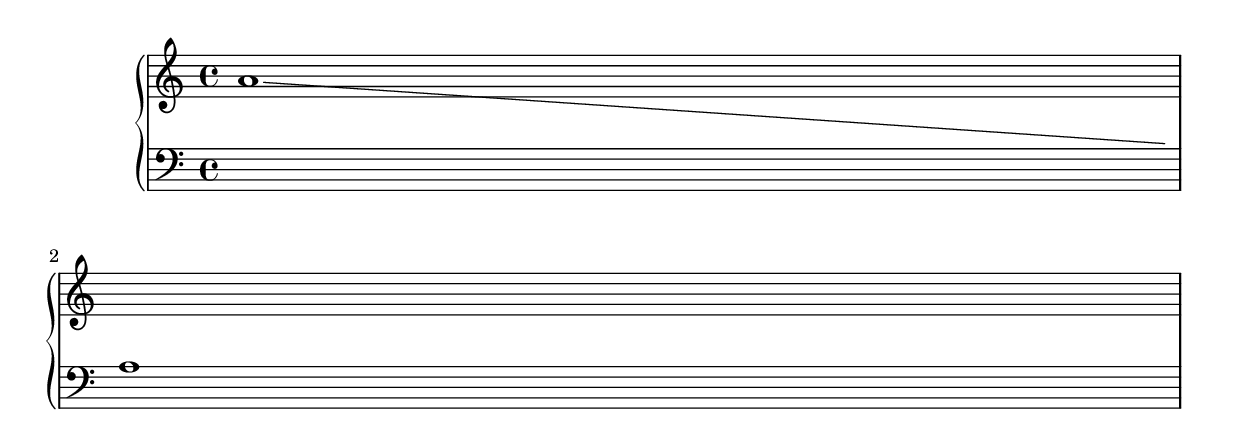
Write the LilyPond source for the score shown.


\version "2.6.0"
\header{
  texidoc = "
The line-spanners connects to the Y position of the note  on the next line.
When put across line breaks, only the part before the line break is
printed. 
"

}


\context PianoStaff <<
  \set PianoStaff.followVoice = ##t	    
  \context Staff = "one" \relative c''{
    a1 \break
    \change Staff=two
    a,
  }
  \context Staff = "two" { \clef bass \skip 1*2 }
>>
\layout{
  raggedright = ##t
}

